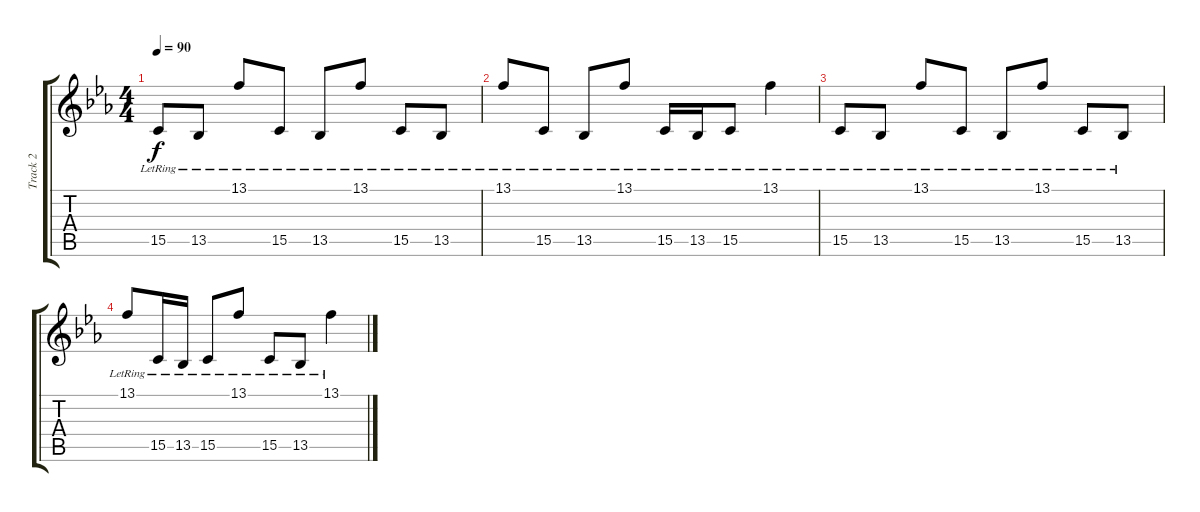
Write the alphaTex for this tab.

\track ("Track 2" "Track 2") {instrument electricgrandpiano}
\staff {score tabs}
\tuning (E4 B3 G3 D3 A2 E2) {hide}
\ts (4 4)
\tempo 90
\clef g2
\ks cminor
15.5{lr}.8{dy f} 13.5{lr}.8 13.1{lr}.8 15.5{lr}.8 13.5{lr}.8 13.1{lr}.8 15.5{lr}.8 13.5{lr}.8 |
13.1{lr}.8 15.5{lr}.8 13.5{lr}.8 13.1{lr}.8 15.5{lr}.16 13.5{lr}.16 15.5{lr}.8 13.1{lr}.4 |
15.5{lr}.8 13.5{lr}.8 13.1{lr}.8 15.5{lr}.8 13.5{lr}.8 13.1{lr}.8 15.5{lr}.8 13.5{lr}.8 |
13.1{lr}.8 15.5{lr}.16 13.5{lr}.16 15.5{lr}.8 13.1{lr}.8 15.5{lr}.8 13.5{lr}.8 13.1{lr}.4
